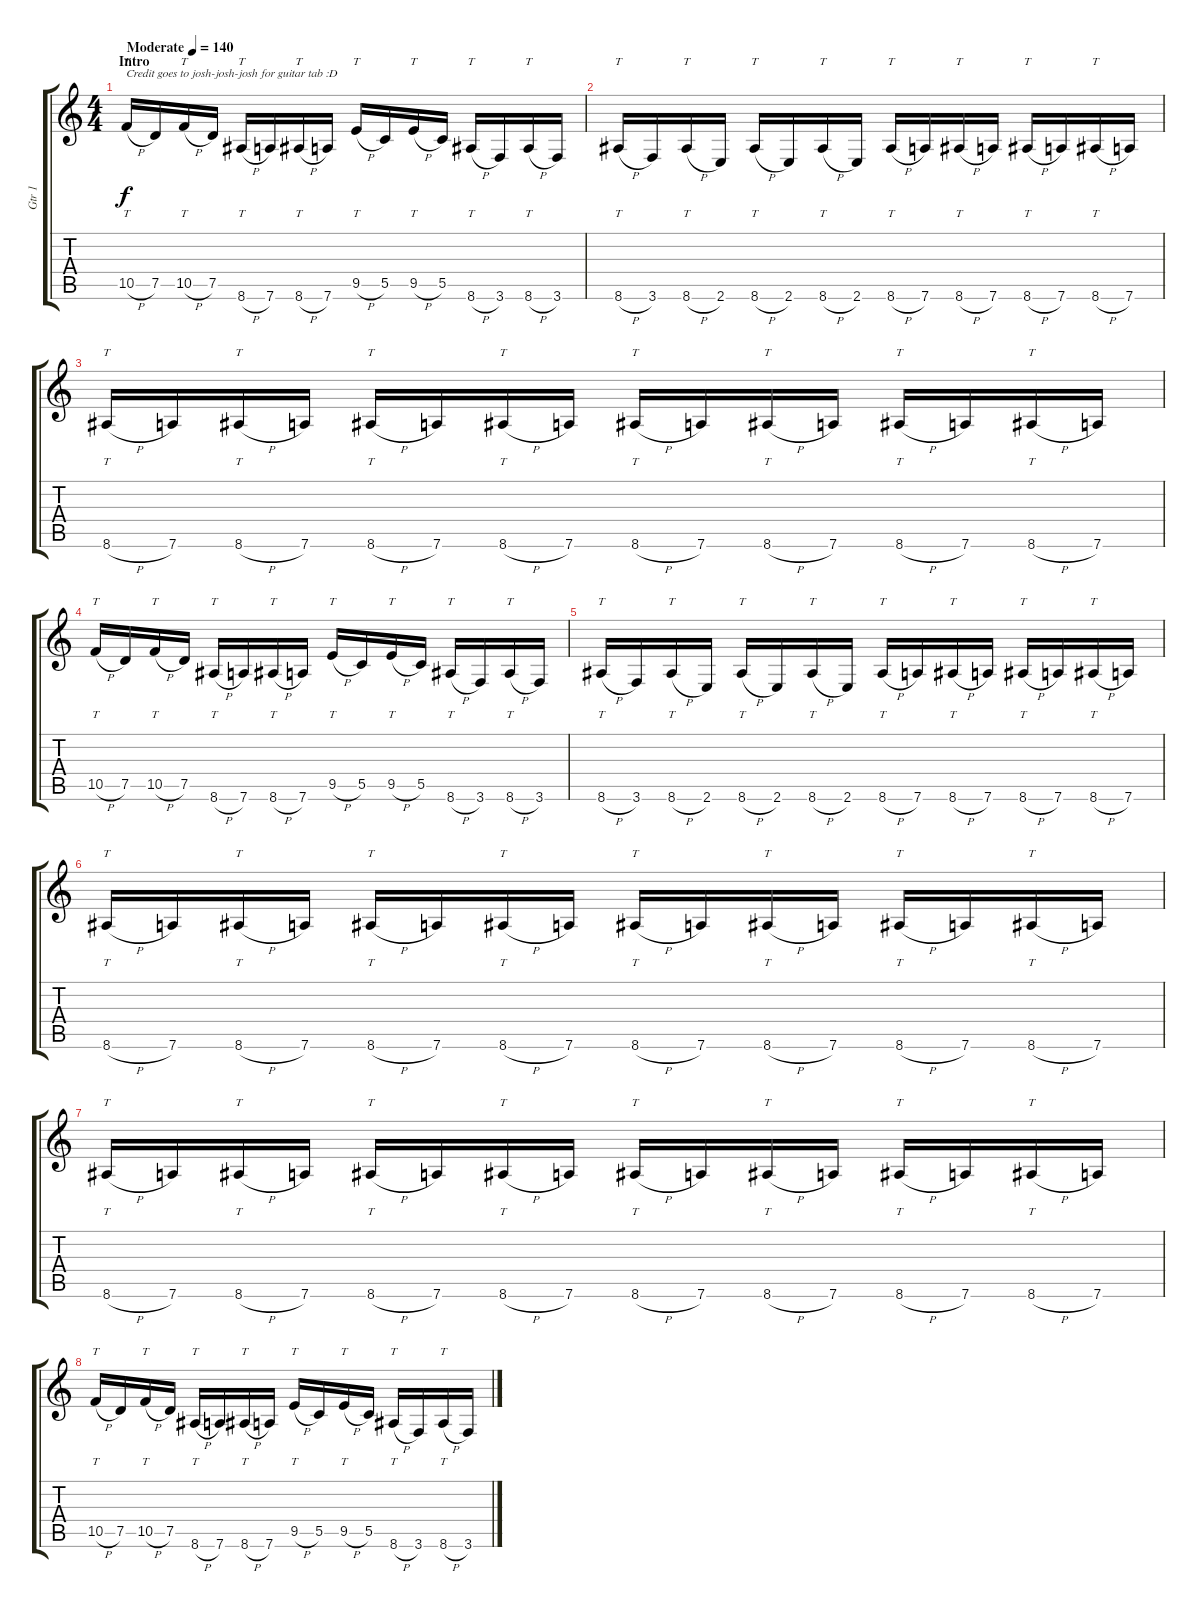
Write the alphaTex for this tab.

\track ("Gtr 1" "Gtr 1") {instrument distortionguitar}
\staff {score tabs}
\tuning (D4 A3 F3 C3 G2 D2) {hide}
\ts (4 4)
\section ("" "Intro")
\tempo (140 "Moderate")
\clef g2
\ks c
10.5{h}.16{tt txt "Credit goes to josh-josh-josh for guitar tab :D" dy f instrument distortionguitar} 7.5.16 10.5{h}.16{tt} 7.5.16 8.6{h}.16{tt} 7.6.16 8.6{h}.16{tt} 7.6.16 9.5{h}.16{tt} 5.5.16 9.5{h}.16{tt} 5.5.16 8.6{h}.16{tt} 3.6.16 8.6{h}.16{tt} 3.6.16 |
8.6{h}.16{tt} 3.6.16 8.6{h}.16{tt} 2.6.16 8.6{h}.16{tt} 2.6.16 8.6{h}.16{tt} 2.6.16 8.6{h}.16{tt} 7.6.16 8.6{h}.16{tt} 7.6.16 8.6{h}.16{tt} 7.6.16 8.6{h}.16{tt} 7.6.16 |
8.6{h}.16{tt} 7.6.16 8.6{h}.16{tt} 7.6.16 8.6{h}.16{tt} 7.6.16 8.6{h}.16{tt} 7.6.16 8.6{h}.16{tt} 7.6.16 8.6{h}.16{tt} 7.6.16 8.6{h}.16{tt} 7.6.16 8.6{h}.16{tt} 7.6.16 |
10.5{h}.16{tt} 7.5.16 10.5{h}.16{tt} 7.5.16 8.6{h}.16{tt} 7.6.16 8.6{h}.16{tt} 7.6.16 9.5{h}.16{tt} 5.5.16 9.5{h}.16{tt} 5.5.16 8.6{h}.16{tt} 3.6.16 8.6{h}.16{tt} 3.6.16 |
8.6{h}.16{tt} 3.6.16 8.6{h}.16{tt} 2.6.16 8.6{h}.16{tt} 2.6.16 8.6{h}.16{tt} 2.6.16 8.6{h}.16{tt} 7.6.16 8.6{h}.16{tt} 7.6.16 8.6{h}.16{tt} 7.6.16 8.6{h}.16{tt} 7.6.16 |
8.6{h}.16{tt} 7.6.16 8.6{h}.16{tt} 7.6.16 8.6{h}.16{tt} 7.6.16 8.6{h}.16{tt} 7.6.16 8.6{h}.16{tt} 7.6.16 8.6{h}.16{tt} 7.6.16 8.6{h}.16{tt} 7.6.16 8.6{h}.16{tt} 7.6.16 |
8.6{h}.16{tt} 7.6.16 8.6{h}.16{tt} 7.6.16 8.6{h}.16{tt} 7.6.16 8.6{h}.16{tt} 7.6.16 8.6{h}.16{tt} 7.6.16 8.6{h}.16{tt} 7.6.16 8.6{h}.16{tt} 7.6.16 8.6{h}.16{tt} 7.6.16 |
10.5{h}.16{tt} 7.5.16 10.5{h}.16{tt} 7.5.16 8.6{h}.16{tt} 7.6.16 8.6{h}.16{tt} 7.6.16 9.5{h}.16{tt} 5.5.16 9.5{h}.16{tt} 5.5.16 8.6{h}.16{tt} 3.6.16 8.6{h}.16{tt} 3.6.16
